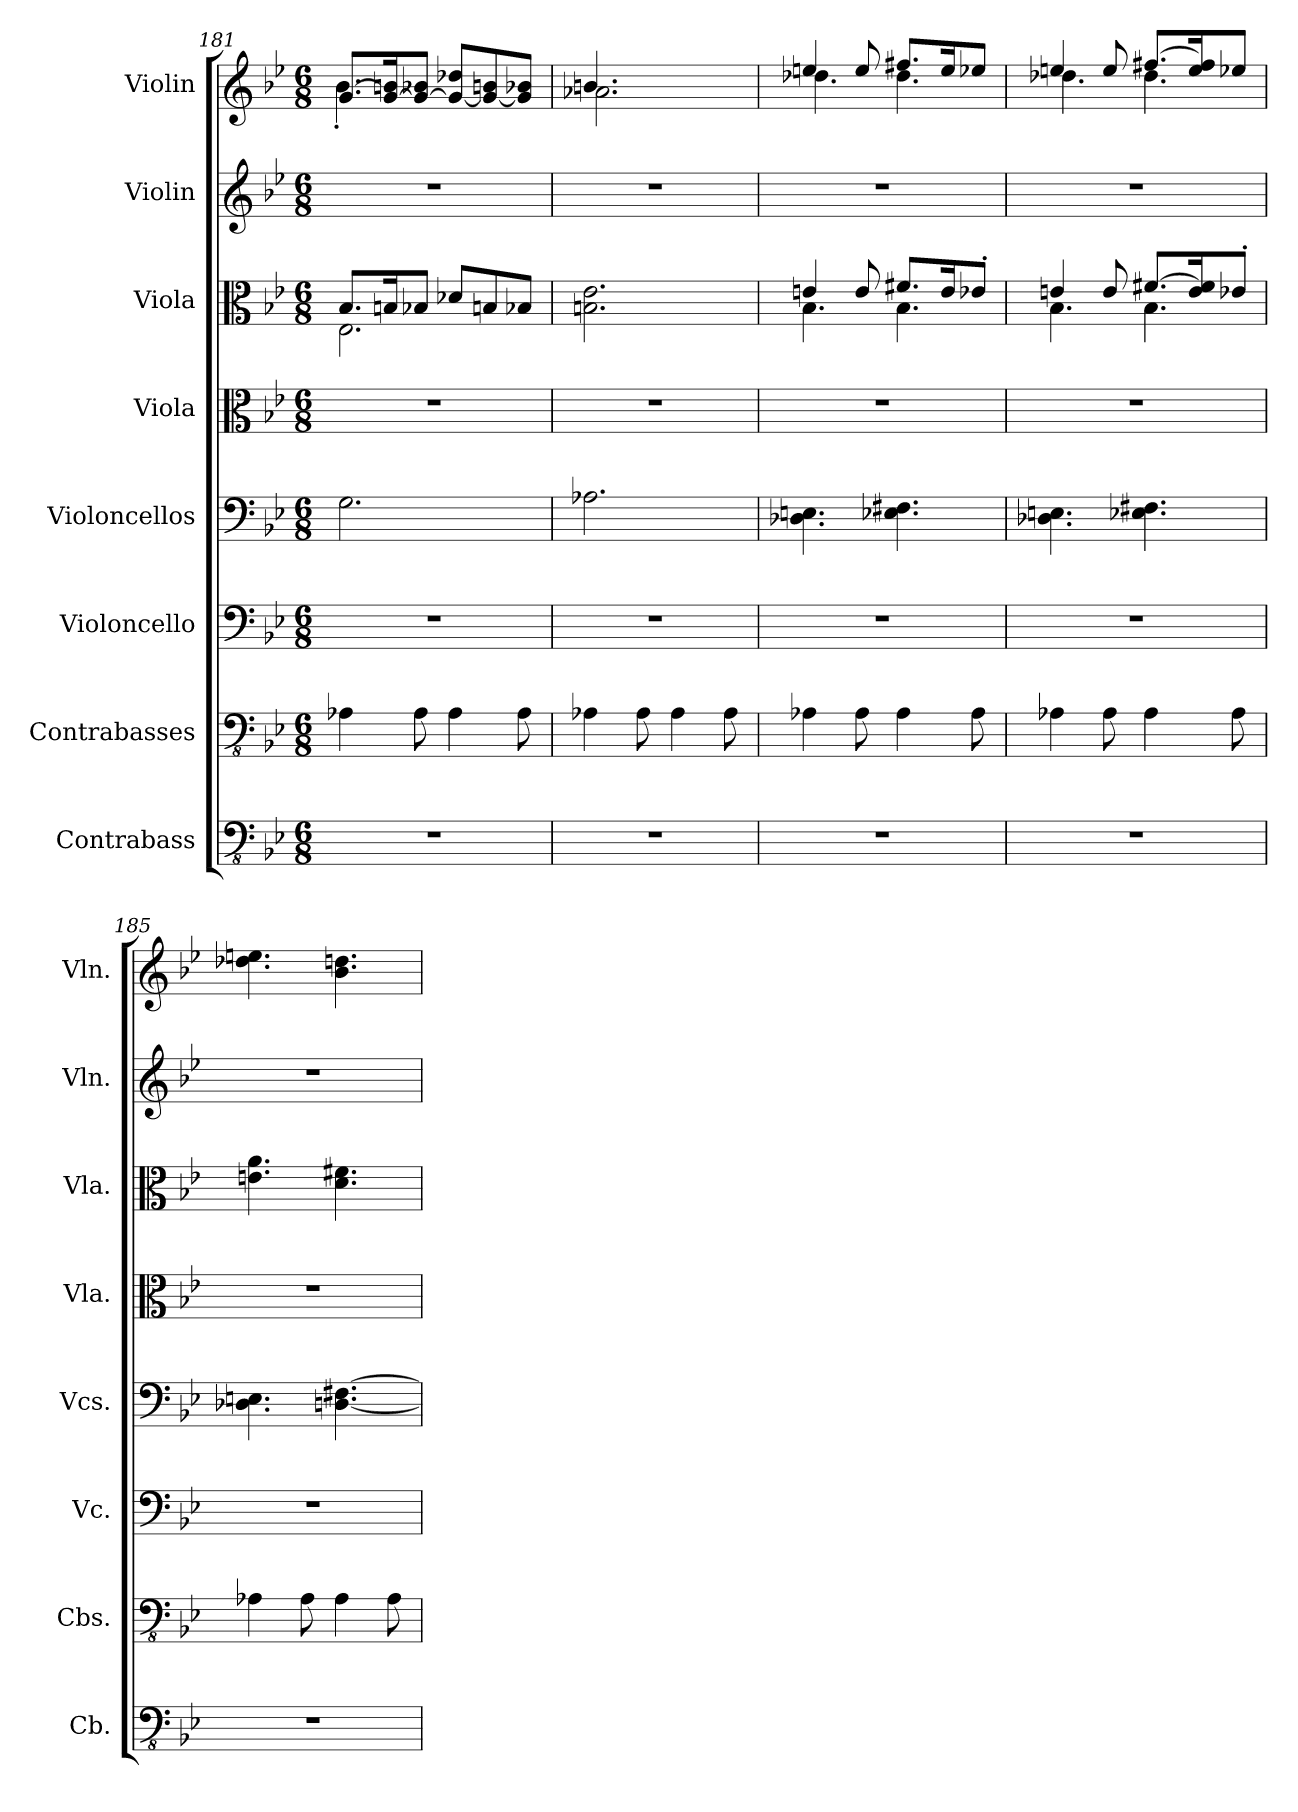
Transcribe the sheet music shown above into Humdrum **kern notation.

**kern	**kern	**kern	**kern	**kern	**kern	**kern	**kern
*part8	*part7	*part6	*part5	*part4	*part3	*part2	*part1
*staff8	*staff7	*staff6	*staff5	*staff4	*staff3	*staff2	*staff1
*I"Contrabass	*I"Contrabasses	*I"Violoncello	*I"Violoncellos	*I"Viola	*I"Viola	*I"Violin	*I"Violin
*I'Cb.	*I'Cbs.	*I'Vc.	*I'Vcs.	*I'Vla.	*I'Vla.	*I'Vln.	*I'Vln.
*clefFv4	*clefFv4	*clefF4	*clefF4	*clefC3	*clefC3	*clefG2	*clefG2
*ITrd7c12	*	*	*	*	*	*	*
*k[b-e-]	*k[b-e-]	*k[b-e-]	*k[b-e-]	*k[b-e-]	*k[b-e-]	*k[b-e-]	*k[b-e-]
*M6/8	*M6/8	*M6/8	*M6/8	*M6/8	*M6/8	*M6/8	*M6/8
=181	=181	=181	=181	=181	=181	=181	=181
*	*	*	*	*	*^	*	*^
2.r	4AA-X\	2.r	2.G\	2.r	8.B-/L	2.E-\	2.r	[8.g/L	4.b-'\
.	.	.	.	.	16Bn/K	.	.	16g/_ 16bn/K	.
.	8AA-\	.	.	.	8B-X/J	.	.	8g/_ 8b-X/J	.
.	4AA-\	.	.	.	8d-X/L	.	.	8g/_ 8dd-X/L	4.ryy
.	.	.	.	.	8Bn/	.	.	8g/_ 8bn/	.
.	8AA-\	.	.	.	8B-X/J	.	.	8g/] 8b-X/J	.
*	*	*	*	*	*v	*v	*	*	*
!!LO:PB:g=z	!!
=182	=182	=182	=182	=182	=182	=182	=182	=182
2.r	4AA-X\	2.r	2.A-X\	2.r	2.Bn\ 2.e-\	2.r	4.bn/	2.a-X\
.	8AA-\	.	.	.	.	.	.	.
.	4AA-\	.	.	.	.	.	4.ryy	.
.	8AA-\	.	.	.	.	.	.	.
=183	=183	=183	=183	=183	=183	=183	=183	=183
*	*	*	*	*	*^	*	*	*
2.r	4AA-X\	2.r	4.D-X\ 4.En\	2.r	4en/	4.B-\	2.r	4een/	4.dd-X\
.	8AA-\	.	.	.	8e/	.	.	8ee/	.
.	4AA-\	.	4.E-X\ 4.F#X\	.	8.f#X/L	4.B-\	.	8.ff#X/L	4.dd-\
.	.	.	.	.	16e/K	.	.	16ee/K	.
.	8AA-\	.	.	.	8e-X'/J	.	.	8ee-X/J	.
=184	=184	=184	=184	=184	=184	=184	=184	=184	=184
2.r	4AA-X\	2.r	4.D-X\ 4.En\	2.r	4en/	4.B-\	2.r	4een/	4.dd-X\
.	8AA-\	.	.	.	8e/	.	.	8ee/	.
.	4AA-\	.	4.E-X\ 4.F#X\	.	[8.f#X/L	4.B-\	.	[8.ff#X/L	4.dd-\
.	.	.	.	.	16e/ 16f#/]K	.	.	16ee/ 16ff#/]K	.
.	8AA-\	.	.	.	8e-X'/J	.	.	8ee-X/J	.
*	*	*	*	*	*v	*v	*	*v	*v
=185	=185	=185	=185	=185	=185	=185	=185
2.r	4AA-X\	2.r	4.D-X\ 4.En\	2.r	4.en\ 4.a\	2.r	4.dd-X\ 4.een\
.	8AA-\	.	.	.	.	.	.
.	4AA-\	.	[4.Dn\ [4.F#X\	.	4.d\ 4.f#X\	.	4.b-\ 4.ddn\
.	8AA-\	.	.	.	.	.	.
=	=	=	=	=	=	=	=
*-	*-	*-	*-	*-	*-	*-	*-
